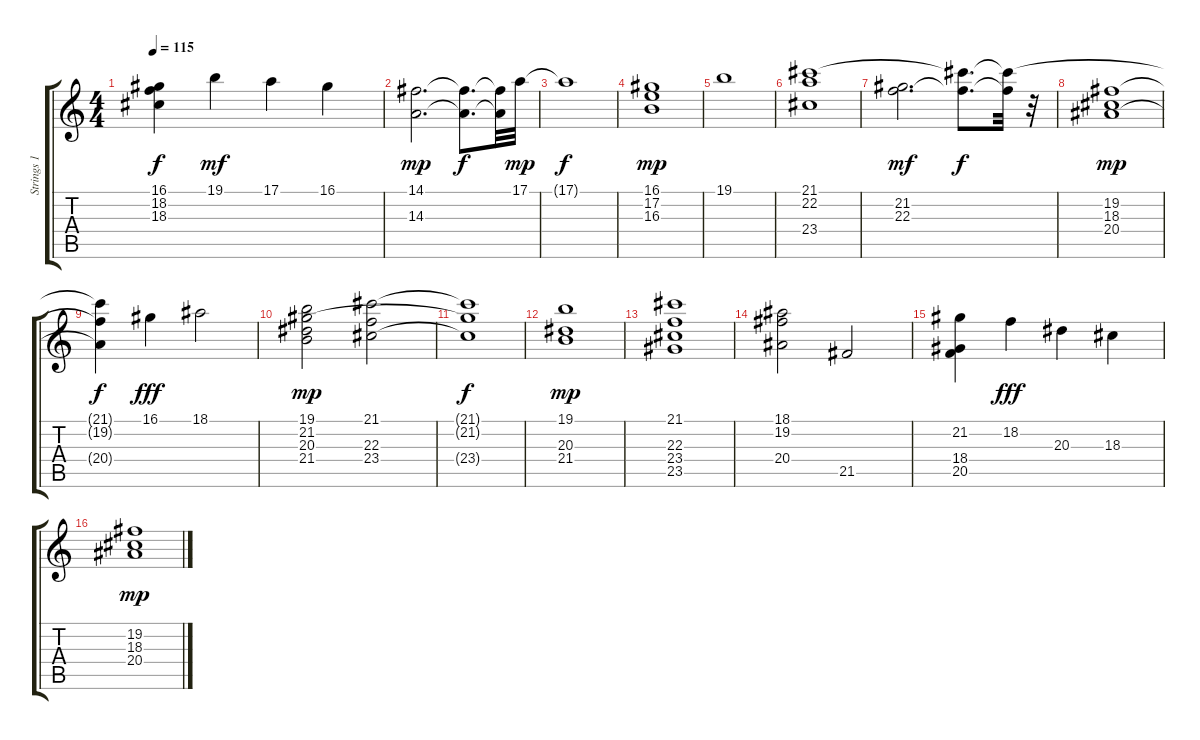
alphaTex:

\track ("Strings 1" "Strings 1") {instrument stringensemble1}
\staff {score tabs}
\tuning (E4 B3 G3 D3 A2 E2) {hide}
\ts (4 4)
\tempo 115
\clef g2
\ks c
(16.1{t} 18.2{t} 18.3{t}).4{dy f} 19.1.4{dy mf} 17.1.4 16.1.4 |
(14.1 14.3).2{d dy mp} (14.1{t} 14.3{t}).8{d dy f} (14.1{t} 14.3{t}).32 17.1.32{dy mp} |
17.1{t}.1{dy f} |
(16.1 17.2 16.3).1{dy mp} |
19.1.1 |
(21.1 22.2 23.4).1 |
(21.2 22.3).2{d dy mf} (21.1{t} 22.3{t}).8{d dy f} (21.1{t} 22.3{t}).32 r.32 |
(19.2 18.3 20.4).1{dy mp} |
(21.1{t} 19.2{t} 20.4{t}).4{dy f} 16.1.4{dy fff} 18.1.2 |
(19.1 21.2 20.3 21.4).2{dy mp} (21.1 22.3 23.4).2 |
(21.1{t} 21.2{t} 23.4{t}).1{dy f} |
(19.1 20.3 21.4).1{dy mp} |
(21.1 22.3 23.4 23.5).1 |
(18.1 19.2 20.4).2 21.5.2 |
(21.2 18.4 20.5).4 18.2.4{dy fff} 20.3.4 18.3.4 |
(19.2 18.3 20.4).1{dy mp}
